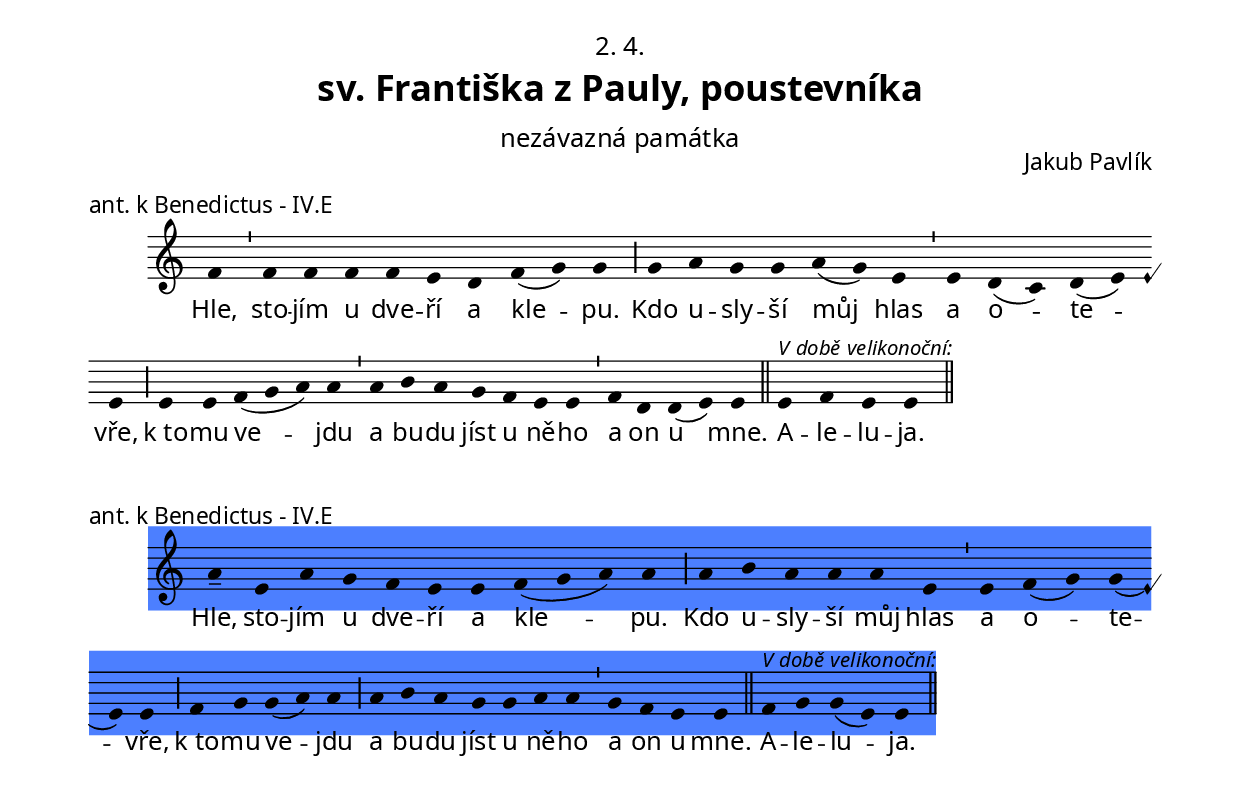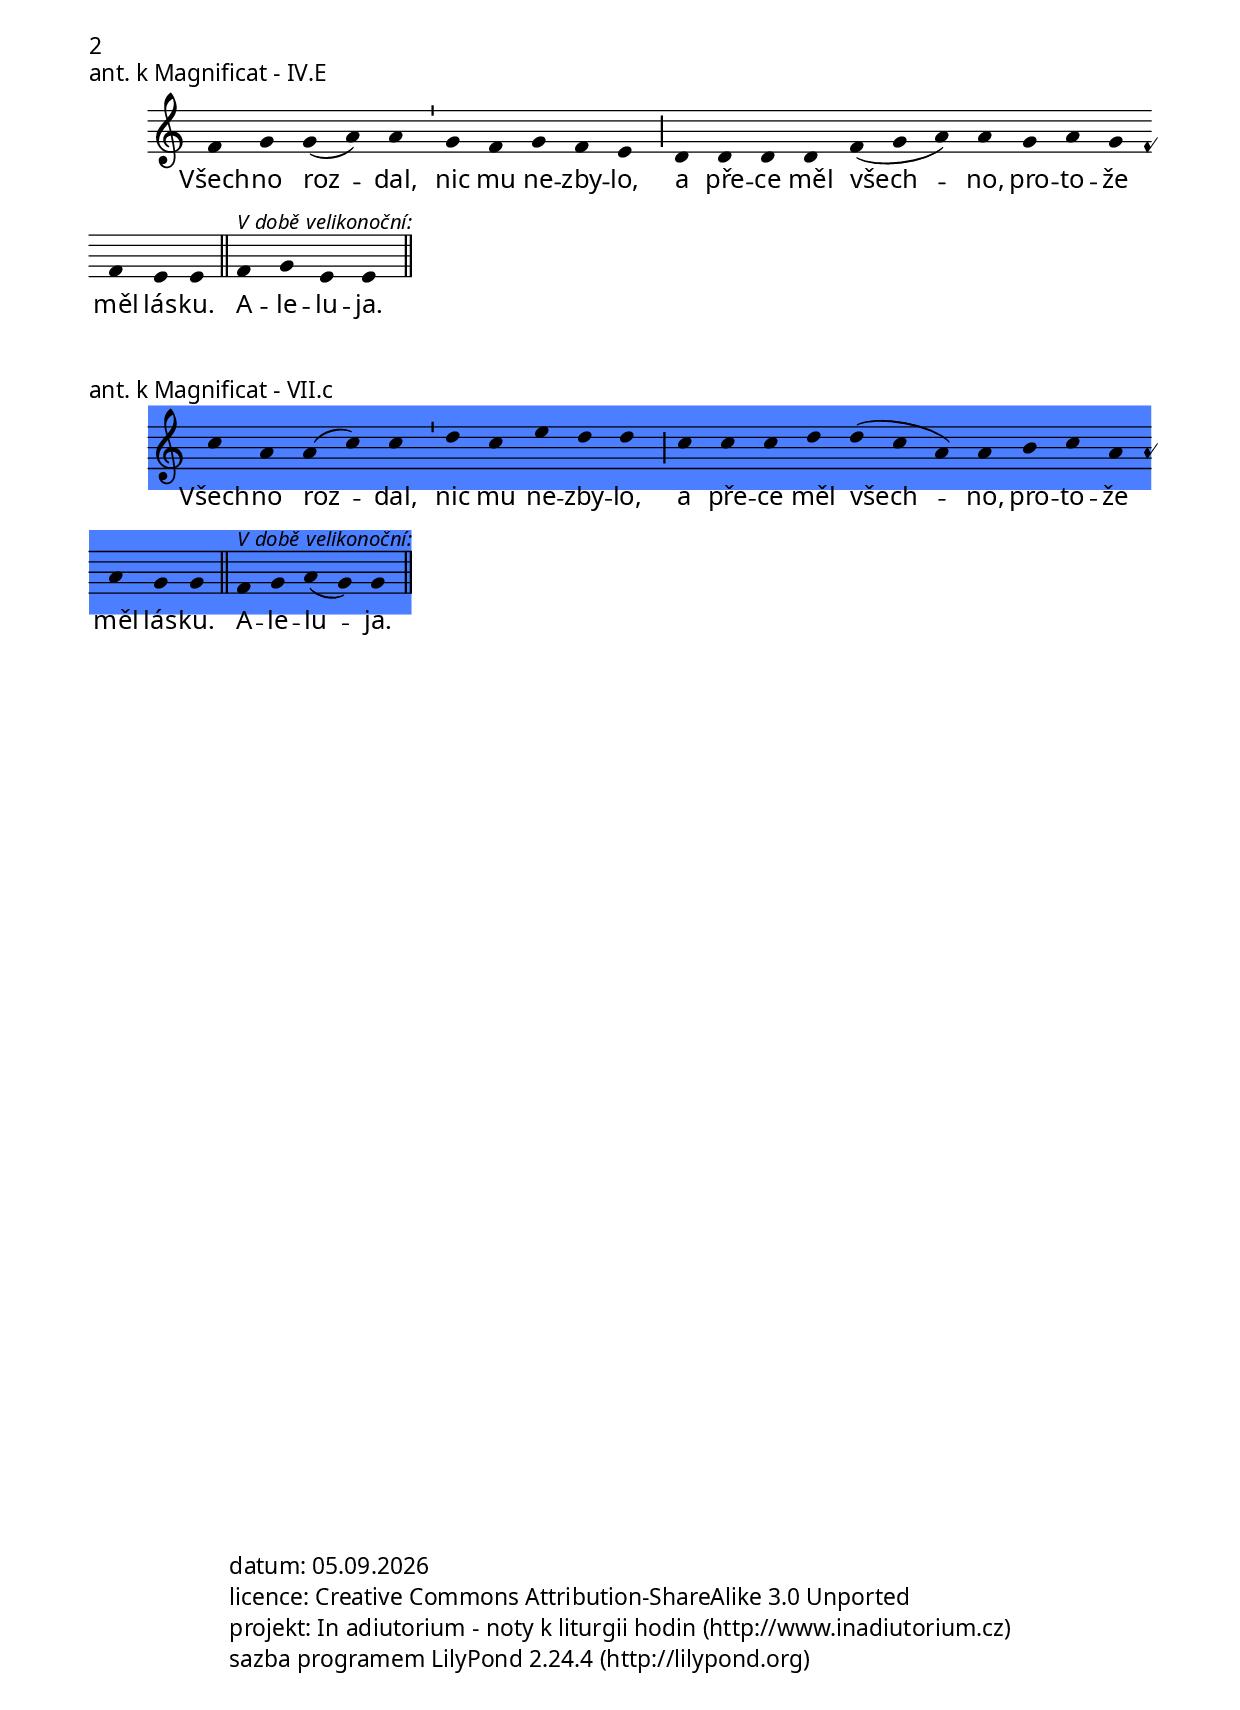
\version "2.19.16"

\include "../spolecne.ly"

\header {
  title = \markup\titleSvatek
            "sv. Františka z Pauly, poustevníka"
            "nezávazná památka"
            "2. 4."
  composer = "Jakub Pavlík"
}

\score {
  \relative c' {
    \choralniRezim
    f4 \barMin f f f f e d f( g) g \barMaior
    g a g g a( g) e \barMin
    e d( c) d( e) e \barMaior
    e e f( g a) a \barMin
    a b a g f e e \barMin
    f d d( e) e \barFinalis

    e^\markup\rubrVelikAleluja f e e \barFinalis
  }
  \addlyrics {
    Hle, sto -- jím u dve -- ří a kle -- pu.
    Kdo u -- sly -- ší můj hlas
    a o -- te -- vře,
    k_to -- mu ve -- jdu
    a bu -- du jíst u ně -- ho
    a on u mne.

    A -- le -- lu -- ja.
  }
  \header {
    quid = "ant. k Benedictus"
    modus = "IV"
    differentia = "E"
    psalmus = ""
    id = "aben"
    piece = \markup {\sestavTitulekBezZalmu}
  }
}

\score {
  \relative c'' {
    \zvyraznovacModry
    \choralniRezim
    a4-- e a g f e e f( g a) a \barMaior
    a b a a a e \barMin
    e f( g) g( e) e \barMaior
    f g g( a) a \barMaior
    a b a g g a a \barMin
    g f e e \barFinalis

    f^\markup\rubrVelikAleluja g g( e) e \barFinalis
  }
  \addlyrics {
    Hle, sto -- jím u dve -- ří a kle -- pu.
    Kdo u -- sly -- ší můj hlas
    a o -- te -- vře,
    k_to -- mu ve -- jdu
    a bu -- du jíst u ně -- ho
    a on u mne.

    A -- le -- lu -- ja.
  }
  \header {
    quid = "ant. k Benedictus"
    modus = "IV"
    differentia = "E"
    psalmus = ""
    id = "aben"
    piece = \markup {\sestavTitulekBezZalmu}
  }
}

\pageBreak

\score {
  \relative c' {
    \choralniRezim
    f4 g g( a) a \barMin
    g f g f e \barMaior
    d d d d f( g a) a
    g a g f e e \barFinalis

    f^\markup\rubrVelikAleluja g e e \barFinalis
  }
  \addlyrics {
    Všech -- no roz -- dal,
    nic mu ne -- zby -- lo,
    a pře -- ce měl všech -- no,
    pro -- to -- že měl lás -- ku.

    A -- le -- lu -- ja.
  }
  \header {
    quid = "ant. k Magnificat"
    modus = "IV"
    differentia = "E"
    psalmus = ""
    id = "amag"
    piece = \markup {\sestavTitulekBezZalmu}
  }
}

\score {
  \relative c'' {
    \zvyraznovacModry
    \choralniRezim
    c4 a a( c) c \barMin
    d c e d d \barMaior
    c c c d d( c a) a
    b c a a g g \barFinalis

    f^\markup\rubrVelikAleluja g a( g) g \barFinalis
  }
  \addlyrics {
    Všech -- no roz -- dal,
    nic mu ne -- zby -- lo,
    a pře -- ce měl všech -- no,
    pro -- to -- že měl lás -- ku.

    A -- le -- lu -- ja.
  }
  \header {
    quid = "ant. k Magnificat"
    modus = "VII"
    differentia = "c"
    psalmus = ""
    id = "amag"
    piece = \markup {\sestavTitulekBezZalmu}
  }
}